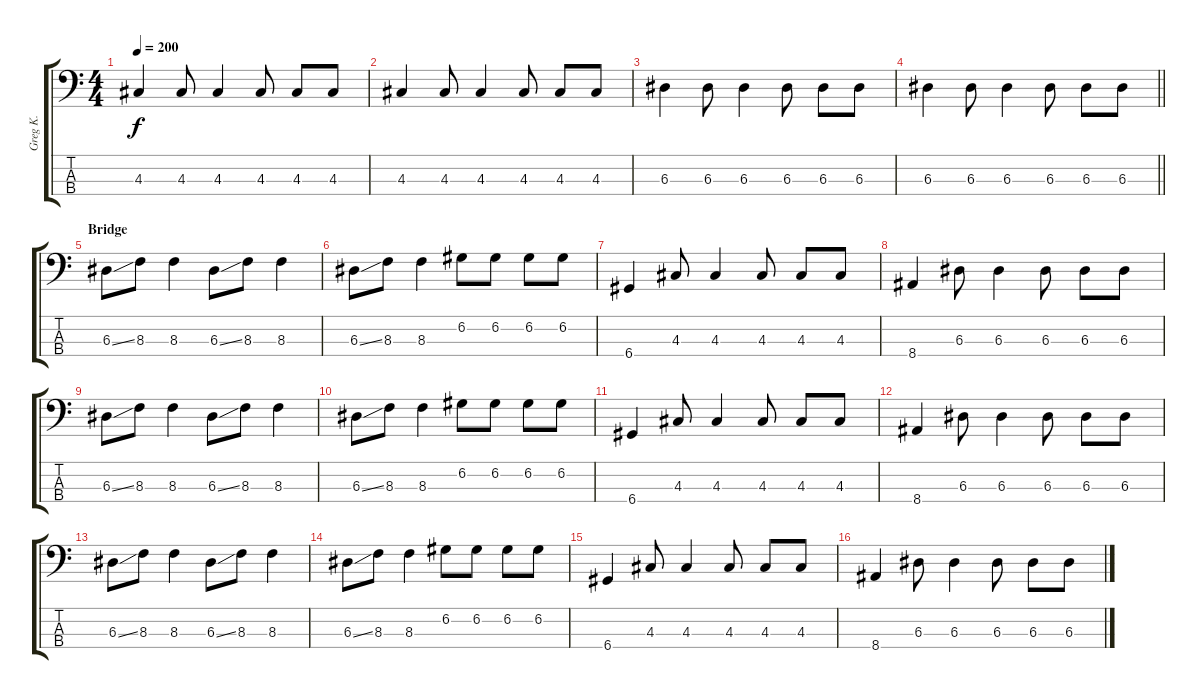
\track ("Greg K. " "Greg K. ") {instrument electricbasspick}
\staff {score tabs}
\tuning (G2 D2 A1 D1) {hide}
\ts (4 4)
\tempo 200
\clef f4
\ks c
4.3.4{dy f} 4.3.8 4.3.4 4.3.8 4.3.8 4.3.8 |
4.3.4 4.3.8 4.3.4 4.3.8 4.3.8 4.3.8 |
6.3.4 6.3.8 6.3.4 6.3.8 6.3.8 6.3.8 |
\barLineRight lightlight
6.3.4 6.3.8 6.3.4 6.3.8 6.3.8 6.3.8 |
\section ("" "Bridge")
6.3{ss}.8 8.3.8 8.3.4 6.3{ss}.8 8.3.8 8.3.4 |
6.3{ss}.8 8.3.8 8.3.4 6.2.8 6.2.8 6.2.8 6.2.8 |
6.4.4 4.3.8 4.3.4 4.3.8 4.3.8 4.3.8 |
8.4.4 6.3.8 6.3.4 6.3.8 6.3.8 6.3.8 |
6.3{ss}.8 8.3.8 8.3.4 6.3{ss}.8 8.3.8 8.3.4 |
6.3{ss}.8 8.3.8 8.3.4 6.2.8 6.2.8 6.2.8 6.2.8 |
6.4.4 4.3.8 4.3.4 4.3.8 4.3.8 4.3.8 |
8.4.4 6.3.8 6.3.4 6.3.8 6.3.8 6.3.8 |
6.3{ss}.8 8.3.8 8.3.4 6.3{ss}.8 8.3.8 8.3.4 |
6.3{ss}.8 8.3.8 8.3.4 6.2.8 6.2.8 6.2.8 6.2.8 |
6.4.4 4.3.8 4.3.4 4.3.8 4.3.8 4.3.8 |
8.4.4 6.3.8 6.3.4 6.3.8 6.3.8 6.3.8
